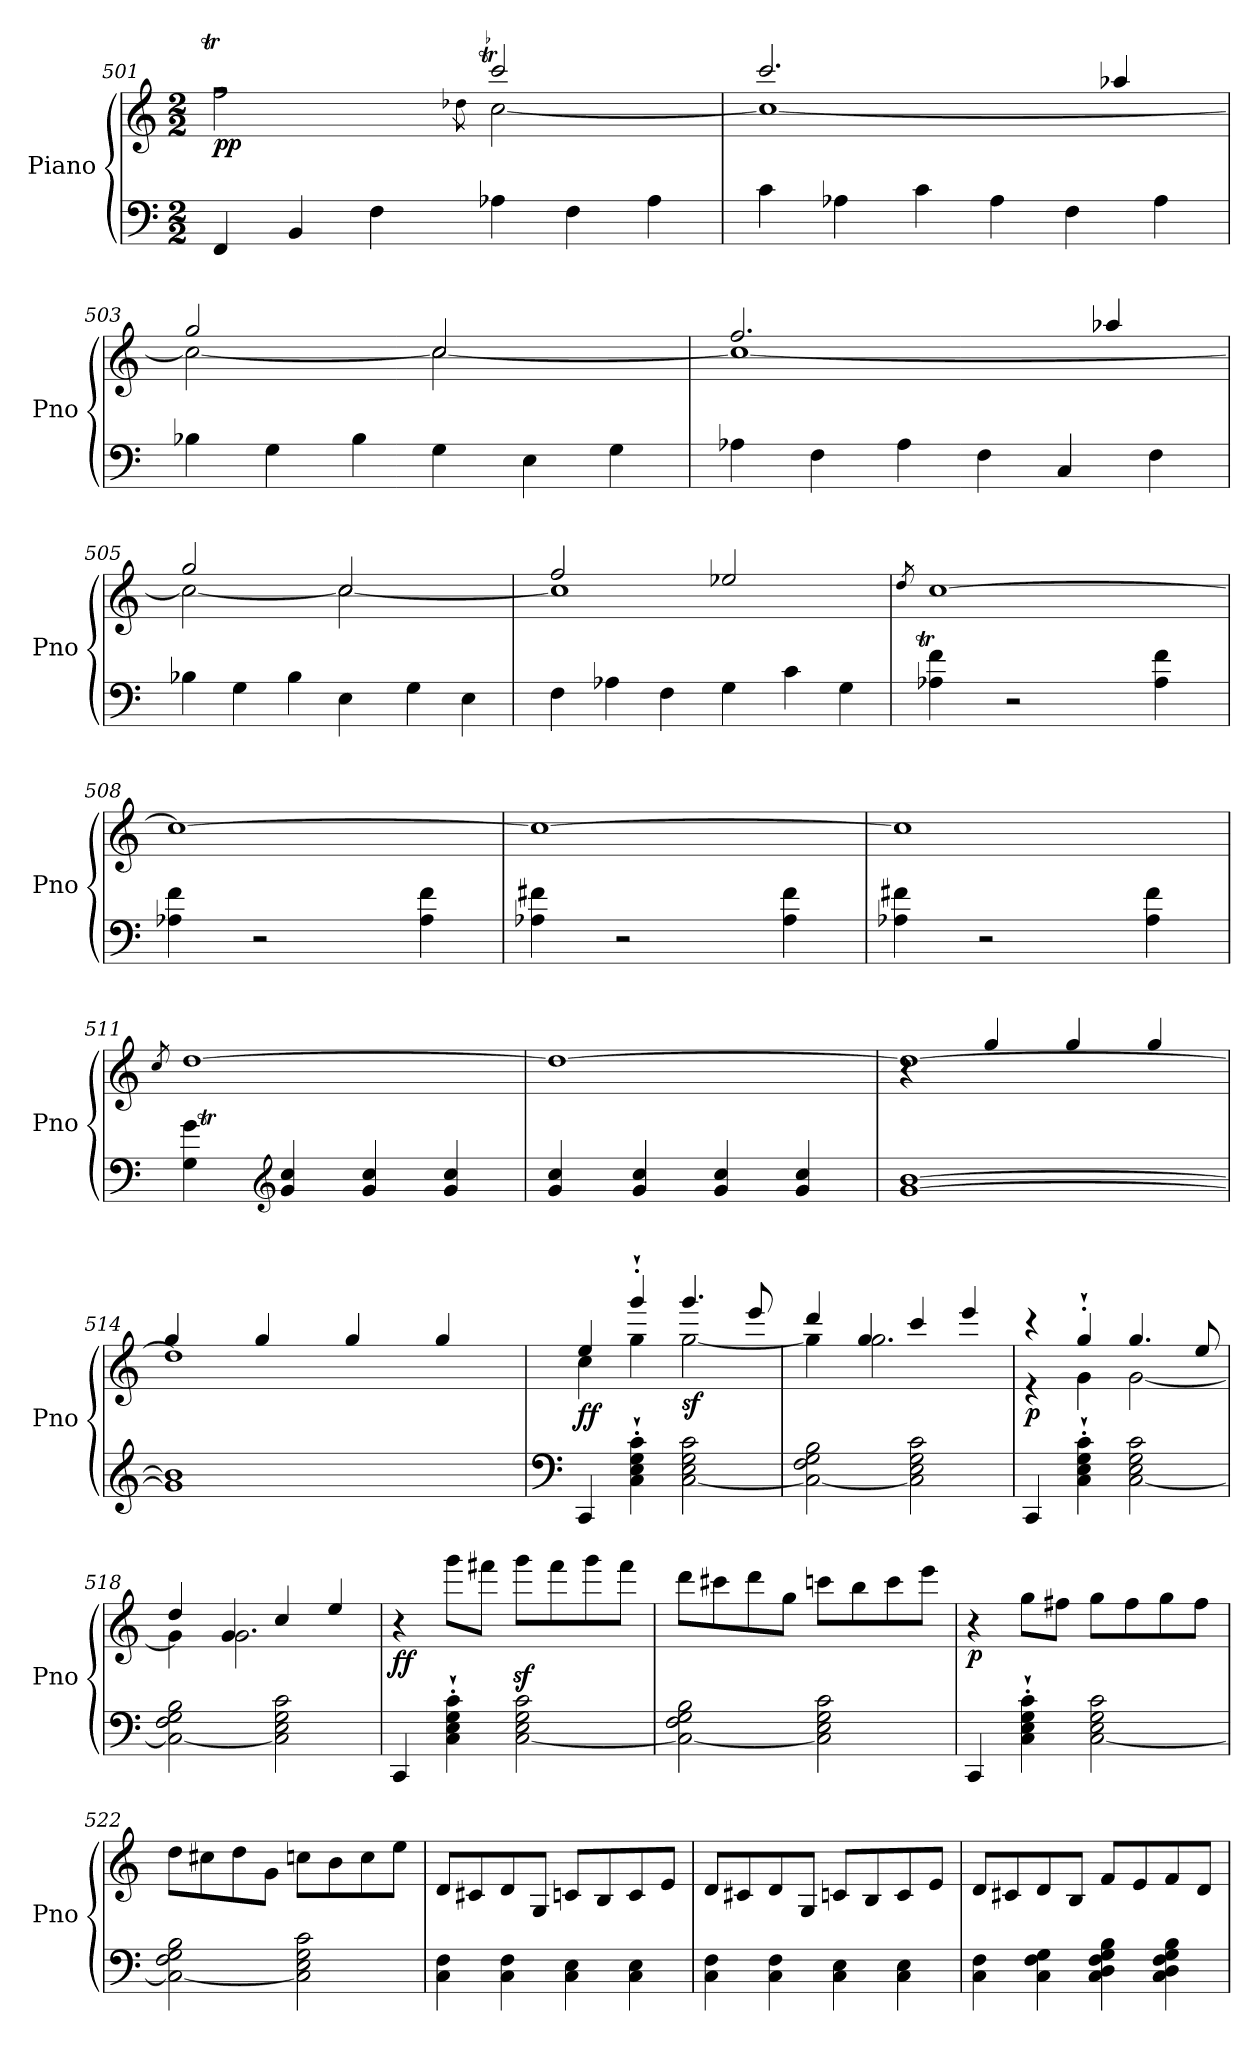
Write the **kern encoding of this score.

**kern	**kern	**dynam
*part1	*part1	*part1
*staff2	*staff1	*staff1/2
*I"Piano	*	*
*I'Pno	*	*
*clefF4	*clefG2	*
*k[]	*k[]	*
*M2/2	*M2/2	*
*Xtuplet	*	*
=501	=501	=501
*	*^	*
*	*	*^	*
!	!	!	!	!LO:DY:b
6FF/	2rff	2ff\	16ggTLLyy	pp
.	.	.	16ffyy	.
.	.	.	16ggyy	.
6BB/	.	.	.	.
.	.	.	16ffJJyy	.
.	.	.	16ggLLyy	.
.	.	.	16ffyy	.
6F\	.	.	.	.
.	.	.	16ggTTTyy	.
.	.	.	16ffJJyy	.
.	.	8qdd-X\	.	.
6A-X\	2ccc/	[2cc\	16dd-TLLyy	.
.	.	.	16ccyy	.
.	.	.	16dd-yy	.
6F\	.	.	.	.
.	.	.	16ccJJyy	.
.	.	.	16dd-LLyy	.
.	.	.	16ccyy	.
6A-\	.	.	.	.
.	.	.	16dd-yy	.
.	.	.	16ccJJyy	.
!!LO:LB:g=z	!!	!!
=502	=502	=502	=502	=502
6c\	2.ccc/	1cc_	16dd-XLLyy	.
.	.	.	16ccyy	.
.	.	.	16dd-yy	.
6A-X\	.	.	.	.
.	.	.	16ccJJyy	.
.	.	.	16dd-LLyy	.
.	.	.	16ccyy	.
6c\	.	.	.	.
.	.	.	16dd-yy	.
.	.	.	16ccJJyy	.
6A-\	.	.	16dd-LLyy	.
.	.	.	16ccyy	.
.	.	.	16dd-yy	.
6F\	.	.	.	.
.	.	.	16ccJJyy	.
.	4aa-X/	.	16dd-LLyy	.
.	.	.	16ccyy	.
6A-\	.	.	.	.
.	.	.	16dd-yy	.
.	.	.	16ccJJyy	.
=503	=503	=503	=503	=503
6B-X\	2gg/	2cc\_	16dd-XLLyy	.
.	.	.	16ccyy	.
.	.	.	16dd-yy	.
6G\	.	.	.	.
.	.	.	16ccJJyy	.
.	.	.	16dd-LLyy	.
.	.	.	16ccyy	.
6B-\	.	.	.	.
.	.	.	16dd-yy	.
.	.	.	16ccJJyy	.
6G\	2cc/	2cc\_	16dd-LLyy	.
.	.	.	16ccyy	.
.	.	.	16dd-yy	.
6E\	.	.	.	.
.	.	.	16ccJJyy	.
.	.	.	16dd-LLyy	.
.	.	.	16ccyy	.
6G\	.	.	.	.
.	.	.	16dd-yy	.
.	.	.	16ccJJyy	.
!!LO:PB:g=z	!!	!!
=504	=504	=504	=504	=504
6A-X\	2.ff/	1cc_	16dd-XLLyy	.
.	.	.	16ccyy	.
.	.	.	16dd-yy	.
6F\	.	.	.	.
.	.	.	16ccJJyy	.
.	.	.	16dd-LLyy	.
.	.	.	16ccyy	.
6A-\	.	.	.	.
.	.	.	16dd-yy	.
.	.	.	16ccJJyy	.
6F\	.	.	16dd-LLyy	.
.	.	.	16ccyy	.
.	.	.	16dd-yy	.
6C/	.	.	.	.
.	.	.	16ccJJyy	.
.	4aa-X/	.	16dd-LLyy	.
.	.	.	16ccyy	.
6F\	.	.	.	.
.	.	.	16dd-yy	.
.	.	.	16ccJJyy	.
=505	=505	=505	=505	=505
6B-X\	2gg/	2cc\_	16dd-XLLyy	.
.	.	.	16ccyy	.
.	.	.	16dd-yy	.
6G\	.	.	.	.
.	.	.	16ccJJyy	.
.	.	.	16dd-LLyy	.
.	.	.	16ccyy	.
6B-\	.	.	.	.
.	.	.	16dd-yy	.
.	.	.	16ccJJyy	.
6E\	2cc/	2cc\_	16dd-LLyy	.
.	.	.	16ccyy	.
.	.	.	16dd-yy	.
6G\	.	.	.	.
.	.	.	16ccJJyy	.
.	.	.	16dd-LLyy	.
.	.	.	16ccyy	.
6E\	.	.	.	.
.	.	.	16dd-yy	.
.	.	.	16ccJJyy	.
!!LO:LB:g=z	!!	!!
=506	=506	=506	=506	=506
6F\	2ff/	1cc]	16dd-XLLyy	.
.	.	.	16ccyy	.
.	.	.	16dd-yy	.
6A-X\	.	.	.	.
.	.	.	16ccJJyy	.
.	.	.	16dd-LLyy	.
.	.	.	16ccyy	.
6F\	.	.	.	.
.	.	.	16dd-yy	.
.	.	.	16ccJJyy	.
6G\	2ee-X/	.	16dd-LLyy	.
.	.	.	16ccyy	.
.	.	.	16dd-yy	.
6c\	.	.	.	.
.	.	.	16ccJJyy	.
.	.	.	16dd-LLyy	.
.	.	.	16ccyy	.
6G\	.	.	.	.
.	.	.	16dd-TTTyy	.
.	.	.	16ccJJyy	.
*	*v	*v	*v	*
=507	=507	=507
.	8qdd/	.
*	*^	*
4A-X\ 4f\	[1cc	16ddTLLyy	.
.	.	16ccyy	.
.	.	16ddyy	.
.	.	16ccJJyy	.
2r	.	16ddLLyy	.
.	.	16ccyy	.
.	.	16ddyy	.
.	.	16ccJJyy	.
.	.	16ddLLyy	.
.	.	16ccyy	.
.	.	16ddyy	.
.	.	16ccJJyy	.
4A-\ 4f\	.	16ddLLyy	.
.	.	16ccyy	.
.	.	16ddyy	.
.	.	16ccJJyy	.
!!LO:LB:g=z	!!
=508	=508	=508	=508
4A-X\ 4f\	1cc_	16ddLLyy	.
.	.	16ccyy	.
.	.	16ddyy	.
.	.	16ccJJyy	.
2r	.	16ddLLyy	.
.	.	16ccyy	.
.	.	16ddyy	.
.	.	16ccJJyy	.
.	.	16ddLLyy	.
.	.	16ccyy	.
.	.	16ddyy	.
.	.	16ccJJyy	.
4A-\ 4f\	.	16ddLLyy	.
.	.	16ccyy	.
.	.	16ddyy	.
.	.	16ccJJyy	.
=509	=509	=509	=509
4A-X\ 4f#X\	1cc_	16ddLLyy	.
.	.	16ccyy	.
.	.	16ddyy	.
.	.	16ccJJyy	.
2r	.	16ddLLyy	.
.	.	16ccyy	.
.	.	16ddyy	.
.	.	16ccJJyy	.
.	.	16ddLLyy	.
.	.	16ccyy	.
.	.	16ddyy	.
.	.	16ccJJyy	.
4A-\ 4f#\	.	16ddLLyy	.
.	.	16ccyy	.
.	.	16ddyy	.
.	.	16ccJJyy	.
!!LO:LB:g=z	!!
=510	=510	=510	=510
4A-X\ 4f#X\	1cc]	16ccLLyy	.
.	.	16ddyy	.
.	.	16ccyy	.
.	.	16ddJJyy	.
2r	.	16ccLLyy	.
.	.	16ddyy	.
.	.	16ccyy	.
.	.	16ddJJyy	.
.	.	16ccLLyy	.
.	.	16ddyy	.
.	.	16ccyy	.
.	.	16ddJJyy	.
4A-\ 4f#\	.	16ccLLyy	.
.	.	16ddyy	.
.	.	16ccTTTyy	.
.	.	16ddJJyy	.
=511	=511	=511	=511
.	8qcc/	.	.
4G\ 4g\	[1dd	16ccnTLLyy	.
.	.	16ddyy	.
.	.	16eeyy	.
.	.	16ddJJyy	.
*clefG2	*	*	*
!	!	!	!LO:DY:a=2
4g/ 4cc/	.	16eeLLyy	other-dynamics
.	.	16ddyy	.
.	.	16eeyy	.
.	.	16ddJJyy	.
4g/ 4cc/	.	16eeLLyy	.
.	.	16ddyy	.
.	.	16eeyy	.
.	.	16ddJJyy	.
4g/ 4cc/	.	16eeLLyy	.
.	.	16ddyy	.
.	.	16eeyy	.
.	.	16ddJJyy	.
!!LO:LB:g=z	!!
=512	=512	=512	=512
4g/ 4cc/	1dd_	16eeLLyy	.
.	.	16ddyy	.
.	.	16eeyy	.
.	.	16ddJJyy	.
4g/ 4cc/	.	16eeLLyy	.
.	.	16ddyy	.
.	.	16eeyy	.
.	.	16ddJJyy	.
4g/ 4cc/	.	16eeLLyy	.
.	.	16ddyy	.
.	.	16eeyy	.
.	.	16ddJJyy	.
4g/ 4cc/	.	16eeLLyy	.
.	.	16ddyy	.
.	.	16eeyy	.
.	.	16ddJJyy	.
=513	=513	=513	=513
*^	*	*^	*
[1g [1b	16ccLLyy	1dd_	16eeLLyy	4r	.
.	16byy	.	16ddyy	.	.
.	16ccyy	.	16eeyy	.	.
.	16bJJyy	.	16ddJJyy	.	.
.	16ccLLyy	.	16eeLLyy	4gg/	.
.	16byy	.	16ddyy	.	.
.	16ccyy	.	16eeyy	.	.
.	16bJJyy	.	16ddJJyy	.	.
.	16ccLLyy	.	16eeLLyy	4gg/	.
.	16byy	.	16ddyy	.	.
.	16ccyy	.	16eeyy	.	.
.	16bJJyy	.	16ddJJyy	.	.
.	16ccLLyy	.	16eeLLyy	4gg/	.
.	16byy	.	16ddyy	.	.
.	16ccyy	.	16eeyy	.	.
.	16bJJyy	.	16ddJJyy	.	.
!!LO:LB:g=z	!!	!!
=514	=514	=514	=514	=514	=514
1g] 1b]	16ccLLyy	1dd]	16eeLLyy	4gg/	.
.	16byy	.	16ddyy	.	.
.	16ccyy	.	16eeyy	.	.
.	16bJJyy	.	16ddJJyy	.	.
.	16ccLLyy	.	16eeLLyy	4gg/	.
.	16byy	.	16ddyy	.	.
.	16ccyy	.	16eeyy	.	.
.	16bJJyy	.	16ddJJyy	.	.
.	16ccLLyy	.	16eeLLyy	4gg/	.
.	16byy	.	16ddyy	.	.
.	16ccyy	.	16eeyy	.	.
.	16bJJyy	.	16ddJJyy	.	.
.	16ccLLyy	.	16eeLLyy	4gg/	.
.	16byy	.	16ddyy	.	.
.	16ccyy	.	16eeTTTyy	.	.
.	16bJJyy	.	16ddJJyy	.	.
*v	*v	*	*	*	*
*	*v	*v	*v	*
=515	=515	=515
*clefF4	*	*
*^	*^	*
!	!	!	!	!LO:DY:b
*v	*v	*	*	*
4CC/	4ee/	4cc\	ff
4C\'` 4E\'` 4G\'` 4c\'`	4ggg'`/	4gg\	.
!	!	!	!LO:DY:b
[2C\ 2E\ 2G\ 2c\	4.ggg/	[2gg\	sf
.	8eee/	.	.
=516	=516	=516	=516
2C\_ 2F\ 2G\ 2B\	4ddd/	4gg\]	.
.	4gg/	2.gg\	.
2C\] 2E\ 2G\ 2c\	4ccc/	.	.
.	4eee/	.	.
=517	=517	=517	=517
!	!	!	!LO:DY:b
4CC/	4r	4r	p
4C\'` 4E\'` 4G\'` 4c\'`	4gg'`/	4g\	.
[2C\ 2E\ 2G\ 2c\	4.gg/	[2g\	.
.	8ee/	.	.
=518	=518	=518	=518
2C\_ 2F\ 2G\ 2B\	4dd/	4g\]	.
.	4g/	2.g\	.
2C\] 2E\ 2G\ 2c\	4cc/	.	.
.	4ee/	.	.
*	*v	*v	*
!!LO:PB:g=z
=519	=519	=519
!	!	!LO:DY:b
4CC/	4r	ff
4C\'` 4E\'` 4G\'` 4c\'`	8ggg\L	.
.	8fff#X\J	.
[2C\ 2E\ 2G\ 2c\	8gggz<\L	.
.	8fff#\	.
.	8ggg\	.
.	8fff#\J	.
=520	=520	=520
2C\_ 2F\ 2G\ 2B\	8ddd\L	.
.	8ccc#X\	.
.	8ddd\	.
.	8gg\J	.
2C\] 2E\ 2G\ 2c\	8cccn\L	.
.	8bb\	.
.	8ccc\	.
.	8eee\J	.
=521	=521	=521
!	!	!LO:DY:b
4CC/	4r	p
4C\'` 4E\'` 4G\'` 4c\'`	8gg\L	.
.	8ff#X\J	.
[2C\ 2E\ 2G\ 2c\	8gg\L	.
.	8ff#\	.
.	8gg\	.
.	8ff#\J	.
=522	=522	=522
2C\_ 2F\ 2G\ 2B\	8dd\L	.
.	8cc#X\	.
.	8dd\	.
.	8g\J	.
2C\] 2E\ 2G\ 2c\	8ccn\L	.
.	8b\	.
.	8cc\	.
.	8ee\J	.
!!LO:LB:g=z
=523	=523	=523
4C\ 4F\	8d/L	.
.	8c#X/	.
4C\ 4F\	8d/	.
.	8G/J	.
4C\ 4E\	8cn/L	.
.	8B/	.
4C\ 4E\	8c/	.
.	8e/J	.
=524	=524	=524
4C\ 4F\	8d/L	.
.	8c#X/	.
4C\ 4F\	8d/	.
.	8G/J	.
4C\ 4E\	8cn/L	.
.	8B/	.
4C\ 4E\	8c/	.
.	8e/J	.
=525	=525	=525
!	!	!LO:DY:b
4C\ 4F\	8d/L	other-dynamics
.	8c#X/	.
4C\ 4F\ 4G\	8d/	.
.	8B/J	.
4C\ 4D\ 4F\ 4G\ 4B\	8f/L	.
.	8e/	.
4C\ 4D\ 4F\ 4G\ 4B\	8f/	.
.	8d/J	.
=	=	=
*-	*-	*-
